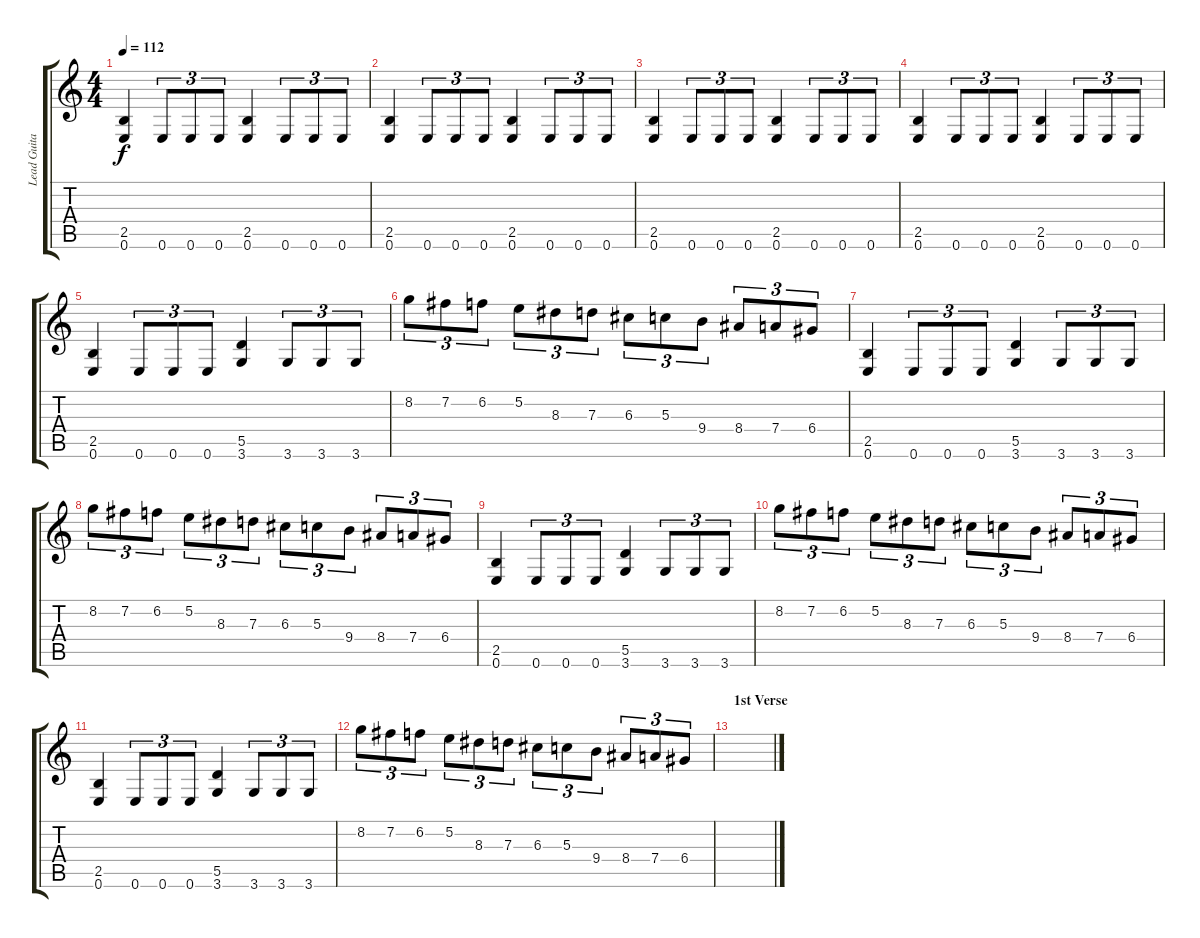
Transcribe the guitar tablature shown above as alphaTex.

\track ("Lead Guitar I (Dave Mustaine)" "Lead Guita") {instrument distortionguitar}
\staff {score tabs}
\tuning (E4 B3 G3 D3 A2 E2) {hide}
\ts (4 4)
\tempo 112
\clef g2
\ks c
(2.5 0.6).4{dy f} 0.6.8{tu (3 2)} 0.6.8{tu (3 2)} 0.6.8{tu (3 2)} (2.5 0.6).4 0.6.8{tu (3 2)} 0.6.8{tu (3 2)} 0.6.8{tu (3 2)} |
(2.5 0.6).4 0.6.8{tu (3 2)} 0.6.8{tu (3 2)} 0.6.8{tu (3 2)} (2.5 0.6).4 0.6.8{tu (3 2)} 0.6.8{tu (3 2)} 0.6.8{tu (3 2)} |
(2.5 0.6).4 0.6.8{tu (3 2)} 0.6.8{tu (3 2)} 0.6.8{tu (3 2)} (2.5 0.6).4 0.6.8{tu (3 2)} 0.6.8{tu (3 2)} 0.6.8{tu (3 2)} |
(2.5 0.6).4 0.6.8{tu (3 2)} 0.6.8{tu (3 2)} 0.6.8{tu (3 2)} (2.5 0.6).4 0.6.8{tu (3 2)} 0.6.8{tu (3 2)} 0.6.8{tu (3 2)} |
(2.5 0.6).4 0.6.8{tu (3 2)} 0.6.8{tu (3 2)} 0.6.8{tu (3 2)} (5.5 3.6).4 3.6.8{tu (3 2)} 3.6.8{tu (3 2)} 3.6.8{tu (3 2)} |
8.2.8{tu (3 2)} 7.2.8{tu (3 2)} 6.2.8{tu (3 2)} 5.2.8{tu (3 2)} 8.3.8{tu (3 2)} 7.3.8{tu (3 2)} 6.3.8{tu (3 2)} 5.3.8{tu (3 2)} 9.4.8{tu (3 2)} 8.4.8{tu (3 2)} 7.4.8{tu (3 2)} 6.4.8{tu (3 2)} |
(2.5 0.6).4 0.6.8{tu (3 2)} 0.6.8{tu (3 2)} 0.6.8{tu (3 2)} (5.5 3.6).4 3.6.8{tu (3 2)} 3.6.8{tu (3 2)} 3.6.8{tu (3 2)} |
8.2.8{tu (3 2)} 7.2.8{tu (3 2)} 6.2.8{tu (3 2)} 5.2.8{tu (3 2)} 8.3.8{tu (3 2)} 7.3.8{tu (3 2)} 6.3.8{tu (3 2)} 5.3.8{tu (3 2)} 9.4.8{tu (3 2)} 8.4.8{tu (3 2)} 7.4.8{tu (3 2)} 6.4.8{tu (3 2)} |
(2.5 0.6).4 0.6.8{tu (3 2)} 0.6.8{tu (3 2)} 0.6.8{tu (3 2)} (5.5 3.6).4 3.6.8{tu (3 2)} 3.6.8{tu (3 2)} 3.6.8{tu (3 2)} |
8.2.8{tu (3 2)} 7.2.8{tu (3 2)} 6.2.8{tu (3 2)} 5.2.8{tu (3 2)} 8.3.8{tu (3 2)} 7.3.8{tu (3 2)} 6.3.8{tu (3 2)} 5.3.8{tu (3 2)} 9.4.8{tu (3 2)} 8.4.8{tu (3 2)} 7.4.8{tu (3 2)} 6.4.8{tu (3 2)} |
(2.5 0.6).4 0.6.8{tu (3 2)} 0.6.8{tu (3 2)} 0.6.8{tu (3 2)} (5.5 3.6).4 3.6.8{tu (3 2)} 3.6.8{tu (3 2)} 3.6.8{tu (3 2)} |
8.2.8{tu (3 2)} 7.2.8{tu (3 2)} 6.2.8{tu (3 2)} 5.2.8{tu (3 2)} 8.3.8{tu (3 2)} 7.3.8{tu (3 2)} 6.3.8{tu (3 2)} 5.3.8{tu (3 2)} 9.4.8{tu (3 2)} 8.4.8{tu (3 2)} 7.4.8{tu (3 2)} 6.4.8{tu (3 2)} |
\section ("" "1st Verse")
